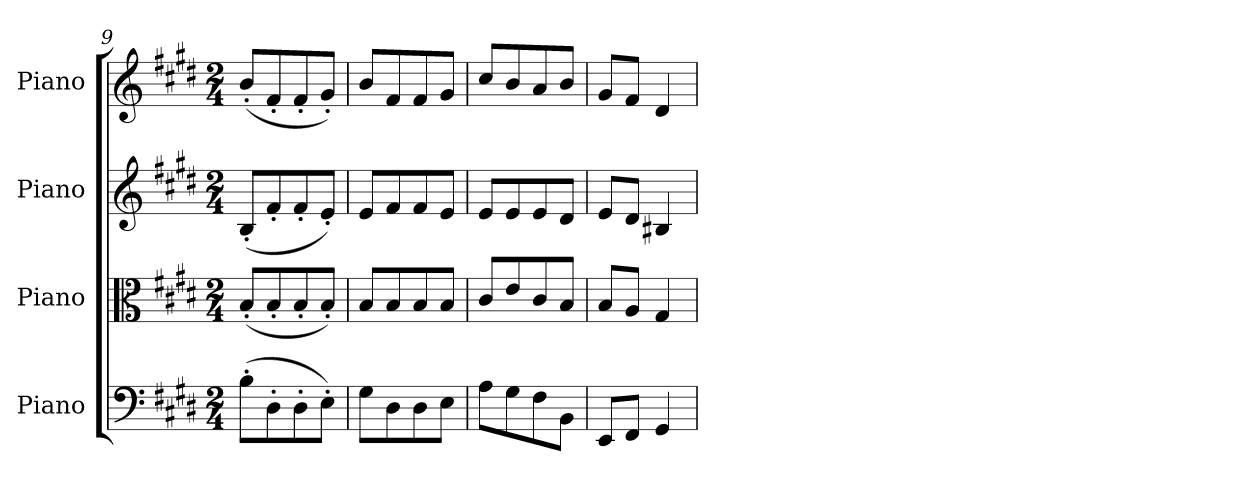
**kern	**kern	**kern	**kern
*part4	*part3	*part2	*part1
*staff4	*staff3	*staff2	*staff1
*I"Piano	*I"Piano	*I"Piano	*I"Piano
*I'Pno	*I'Pno	*I'Pno	*I'Pno
*clefF4	*clefC3	*clefG2	*clefG2
*k[f#c#g#d#]	*k[f#c#g#d#]	*k[f#c#g#d#]	*k[f#c#g#d#]
*M2/4	*M2/4	*M2/4	*M2/4
=9	=9	=9	=9
(8B'\L	(8B'/L	(8B'/L	(8b'/L
8D#'\	8B'/	8f#'/	8f#'/
8D#'\	8B'/	8f#'/	8f#'/
8E'\J)	8B'/J)	8e'/J)	8g#'/J)
=10	=10	=10	=10
8G#\L	8B/L	8e/L	8b/L
8D#\	8B/	8f#/	8f#/
8D#\	8B/	8f#/	8f#/
8E\J	8B/J	8e/J	8g#/J
=11	=11	=11	=11
8A\L	8c#/L	8e/L	8cc#/L
8G#\	8e/	8e/	8b/
8F#\	8c#/	8e/	8a/
8BB\J	8B/J	8d#/J	8b/J
!!LO:LB:g=z
=12	=12	=12	=12
8EE/L	8B/L	8e/L	8g#/L
8FF#/J	8A/J	8d#/J	8f#/J
4GG#/	4G#/	4B#X/	4d#/
=	=	=	=
*-	*-	*-	*-
